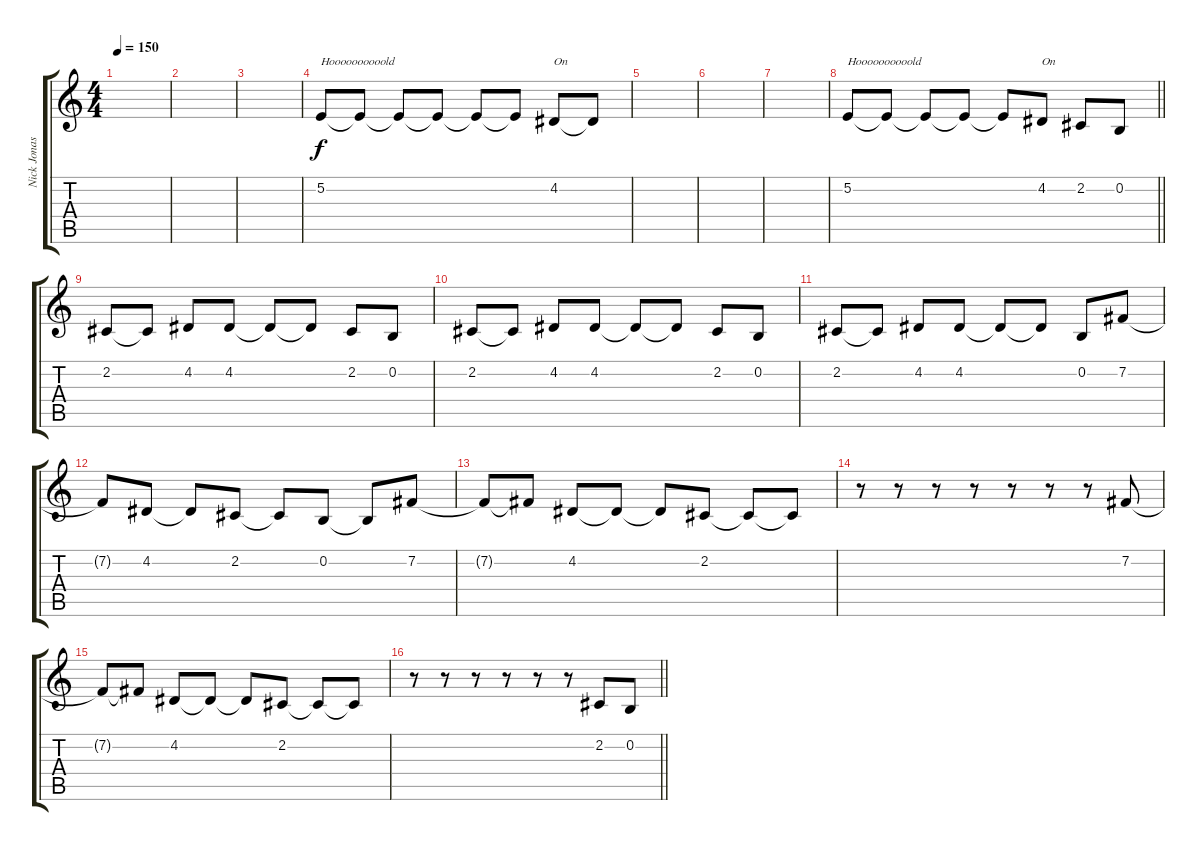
\track ("Nick Jonas (Vocals)" "Nick Jonas") {instrument tenorsax}
\staff {score tabs}
\tuning (E4 B3 G3 D3 A2 E2) {hide}
\ts (4 4)
\tempo 150
\clef g2
\ks c
|
|
|
5.2.8{txt "Hoooooooooold"} 5.2{t}.8 5.2{t}.8 5.2{t}.8 5.2{t}.8 5.2{t}.8 4.2.8{txt "On"} 4.2{t}.8 |
|
|
|
\barLineRight lightlight
5.2.8{txt "Hoooooooooold"} 5.2{t}.8 5.2{t}.8 5.2{t}.8 5.2{t}.8 4.2.8{txt "On"} 2.2.8 0.2.8 |
2.2.8 2.2{t}.8 4.2.8 4.2.8 4.2{t}.8 4.2{t}.8 2.2.8 0.2.8 |
2.2.8 2.2{t}.8 4.2.8 4.2.8 4.2{t}.8 4.2{t}.8 2.2.8 0.2.8 |
2.2.8 2.2{t}.8 4.2.8 4.2.8 4.2{t}.8 4.2{t}.8 0.2.8 7.2.8 |
7.2{t}.8 4.2.8 4.2{t}.8 2.2.8 2.2{t}.8 0.2.8 0.2{t}.8 7.2.8 |
7.2{t}.8 7.2{t}.8 4.2.8 4.2{t}.8 4.2{t}.8 2.2.8 2.2{t}.8 2.2{t}.8 |
r.8 r.8 r.8 r.8 r.8 r.8 r.8 7.2.8 |
7.2{t}.8 7.2{t}.8 4.2.8 4.2{t}.8 4.2{t}.8 2.2.8 2.2{t}.8 2.2{t}.8 |
\barLineRight lightlight
r.8 r.8 r.8 r.8 r.8 r.8 2.2.8 0.2.8
